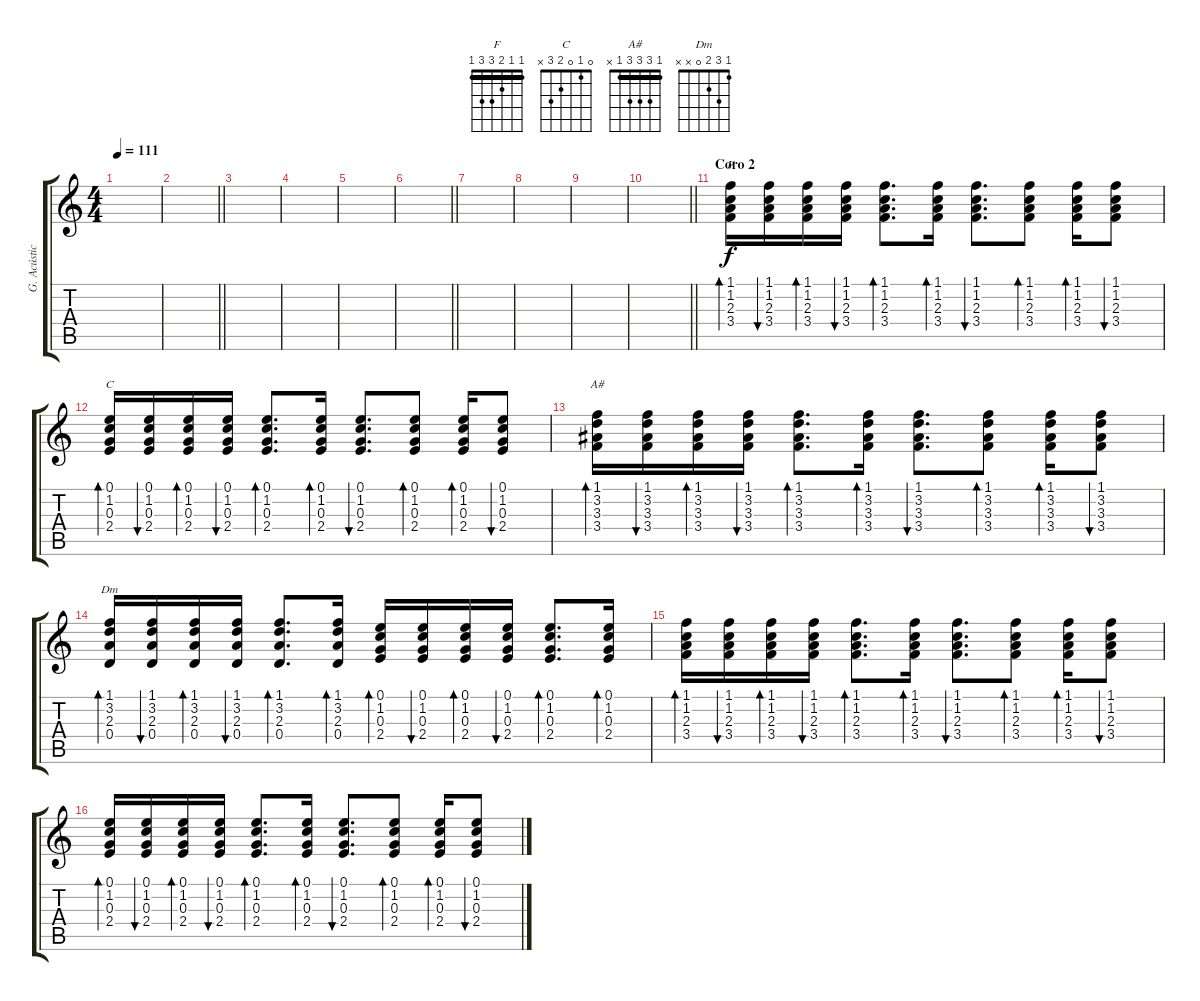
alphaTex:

\track ("G. Acústica" "G. Acústic") {instrument acousticguitarnylon}
\staff {score tabs}
\tuning (E4 B3 G3 D3 A2 E2) {hide}
\chord ("F" 1 1 2 3 3 1) {barre 1}
\chord ("C" 0 1 0 2 3 x)
\chord ("A#" 1 3 3 3 1 x) {barre 1}
\chord ("Dm" 1 3 2 0 x x)
\ts (4 4)
\tempo 111
\clef g2
\ks c
|
\barLineRight lightlight
|
|
|
|
\barLineRight lightlight
|
|
|
|
\barLineRight lightlight
|
\section ("" "Coro 2")
(1.1 1.2 2.3 3.4).16{bd 60 ch "F"} (1.1 1.2 2.3 3.4).16{bu 60} (1.1 1.2 2.3 3.4).16{bd 60} (1.1 1.2 2.3 3.4).16{bu 60} (1.1 1.2 2.3 3.4).8{d bd 60} (1.1 1.2 2.3 3.4).16{bd 60} (1.1 1.2 2.3 3.4).8{d bu 60} (1.1 1.2 2.3 3.4).8{bd 60} (1.1 1.2 2.3 3.4).16{bd 60} (1.1 1.2 2.3 3.4).8{bu 60} |
(0.1 1.2 0.3 2.4).16{bd 60 ch "C"} (0.1 1.2 0.3 2.4).16{bu 60} (0.1 1.2 0.3 2.4).16{bd 60} (0.1 1.2 0.3 2.4).16{bu 60} (0.1 1.2 0.3 2.4).8{d bd 60} (0.1 1.2 0.3 2.4).16{bd 60} (0.1 1.2 0.3 2.4).8{d bu 60} (0.1 1.2 0.3 2.4).8{bd 60} (0.1 1.2 0.3 2.4).16{bd 60} (0.1 1.2 0.3 2.4).8{bu 60} |
(1.1 3.2 3.3 3.4).16{bd 60 ch "A#"} (1.1 3.2 3.3 3.4).16{bu 60} (1.1 3.2 3.3 3.4).16{bd 60} (1.1 3.2 3.3 3.4).16{bu 60} (1.1 3.2 3.3 3.4).8{d bd 60} (1.1 3.2 3.3 3.4).16{bd 60} (1.1 3.2 3.3 3.4).8{d bu 60} (1.1 3.2 3.3 3.4).8{bd 60} (1.1 3.2 3.3 3.4).16{bd 60} (1.1 3.2 3.3 3.4).8{bu 60} |
(1.1 3.2 2.3 0.4).16{bd 60 ch "Dm"} (1.1 3.2 2.3 0.4).16{bu 60} (1.1 3.2 2.3 0.4).16{bd 60} (1.1 3.2 2.3 0.4).16{bu 60} (1.1 3.2 2.3 0.4).8{d bd 60} (1.1 3.2 2.3 0.4).16{bd 60} (0.1 1.2 0.3 2.4).16{bd 60} (0.1 1.2 0.3 2.4).16{bu 60} (0.1 1.2 0.3 2.4).16{bd 60} (0.1 1.2 0.3 2.4).16{bu 60} (0.1 1.2 0.3 2.4).8{d bd 60} (0.1 1.2 0.3 2.4).16{bd 60} |
(1.1 1.2 2.3 3.4).16{bd 60} (1.1 1.2 2.3 3.4).16{bu 60} (1.1 1.2 2.3 3.4).16{bd 60} (1.1 1.2 2.3 3.4).16{bu 60} (1.1 1.2 2.3 3.4).8{d bd 60} (1.1 1.2 2.3 3.4).16{bd 60} (1.1 1.2 2.3 3.4).8{d bu 60} (1.1 1.2 2.3 3.4).8{bd 60} (1.1 1.2 2.3 3.4).16{bd 60} (1.1 1.2 2.3 3.4).8{bu 60} |
(0.1 1.2 0.3 2.4).16{bd 60} (0.1 1.2 0.3 2.4).16{bu 60} (0.1 1.2 0.3 2.4).16{bd 60} (0.1 1.2 0.3 2.4).16{bu 60} (0.1 1.2 0.3 2.4).8{d bd 60} (0.1 1.2 0.3 2.4).16{bd 60} (0.1 1.2 0.3 2.4).8{d bu 60} (0.1 1.2 0.3 2.4).8{bd 60} (0.1 1.2 0.3 2.4).16{bd 60} (0.1 1.2 0.3 2.4).8{bu 60}
